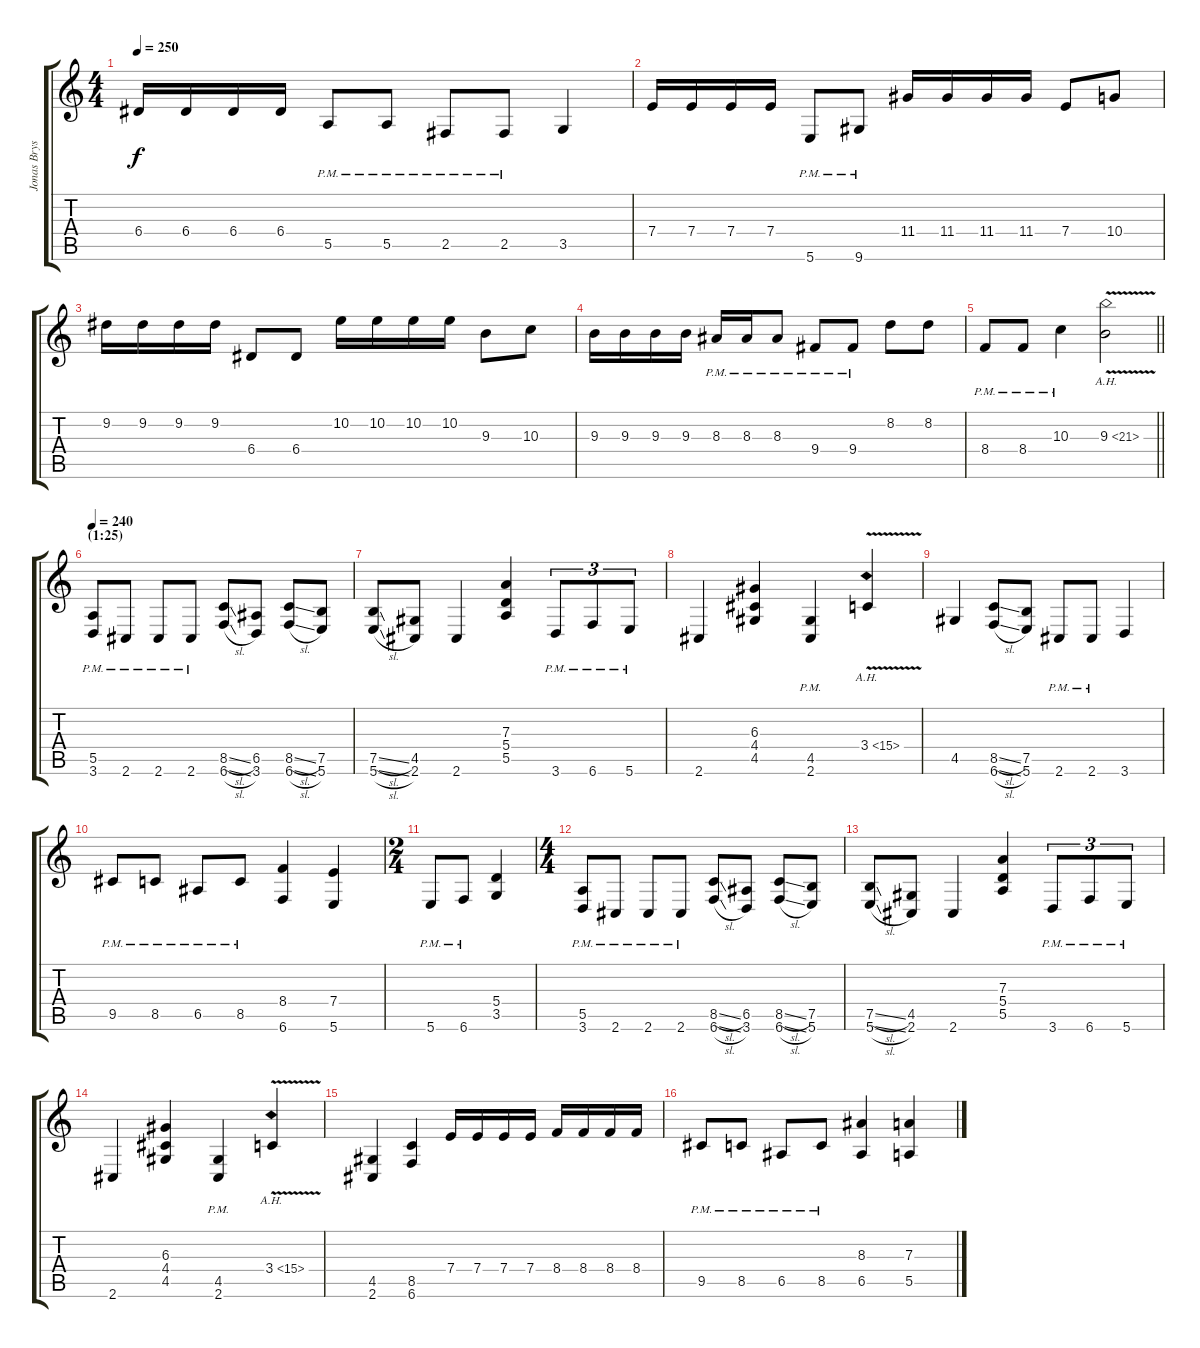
\track ("Jonas Bryssling" "Jonas Brys") {instrument distortionguitar}
\staff {score tabs}
\tuning (B3 Gb3 D3 A2 E2 B1) {hide}
\ts (4 4)
\tempo 250
\clef g2
\ks c
6.4.16{dy f} 6.4.16 6.4.16 6.4.16 5.5{pm}.8 5.5{pm}.8 2.5{pm}.8 2.5{pm}.8 3.5.4 |
7.4.16 7.4.16 7.4.16 7.4.16 5.6{pm}.8 9.6{pm}.8 11.4.16 11.4.16 11.4.16 11.4.16 7.4.8 10.4.8 |
9.2.16 9.2.16 9.2.16 9.2.16 6.4.8 6.4.8 10.2.16 10.2.16 10.2.16 10.2.16 9.3.8 10.3.8 |
9.3.16 9.3.16 9.3.16 9.3.16 8.3{pm}.16 8.3{pm}.16 8.3{pm}.8 9.4{pm}.8 9.4{pm}.8 8.2.8 8.2.8 |
\barLineRight lightlight
8.4{pm}.8 8.4{pm}.8 10.3{pm}.4 9.3{ah 12 v}.2 |
\section ("" "(1:25)")
\tempo 240
(5.5{pm} 3.6{pm}).8 2.6{pm}.8 2.6{pm}.8 2.6{pm}.8 (8.5{sl} 6.6{sl}).8 (6.5 3.6).8 (8.5{sl} 6.6{sl}).8 (7.5 5.6).8 |
(7.5{sl} 5.6{sl}).8 (4.5 2.6).8 2.6.4 (7.3 5.4 5.5).4 3.6{pm}.8{tu (3 2)} 6.6{pm}.8{tu (3 2)} 5.6{pm}.8{tu (3 2)} |
2.6.4 (6.3 4.4 4.5).4 (4.5{pm} 2.6{pm}).4 3.4{ah 12 v}.4 |
4.5.4 (8.5{sl} 6.6{sl}).8 (7.5 5.6).8 2.6{pm}.8 2.6{pm}.8 3.6.4 |
9.5{pm}.8 8.5{pm}.8 6.5{pm}.8 8.5{pm}.8 (8.4 6.6).4 (7.4 5.6).4 |
\ts (2 4)
5.6{pm}.8 6.6{pm}.8 (5.4 3.5).4 |
\ts (4 4)
(5.5{pm} 3.6{pm}).8 2.6{pm}.8 2.6{pm}.8 2.6{pm}.8 (8.5{sl} 6.6{sl}).8 (6.5 3.6).8 (8.5{sl} 6.6{sl}).8 (7.5 5.6).8 |
(7.5{sl} 5.6{sl}).8 (4.5 2.6).8 2.6.4 (7.3 5.4 5.5).4 3.6{pm}.8{tu (3 2)} 6.6{pm}.8{tu (3 2)} 5.6{pm}.8{tu (3 2)} |
2.6.4 (6.3 4.4 4.5).4 (4.5{pm} 2.6{pm}).4 3.4{ah 12 v}.4 |
(4.5 2.6).4 (8.5 6.6).4 7.4.16 7.4.16 7.4.16 7.4.16 8.4.16 8.4.16 8.4.16 8.4.16 |
9.5{pm}.8 8.5{pm}.8 6.5{pm}.8 8.5{pm}.8 (8.3 6.5).4 (7.3 5.5).4
